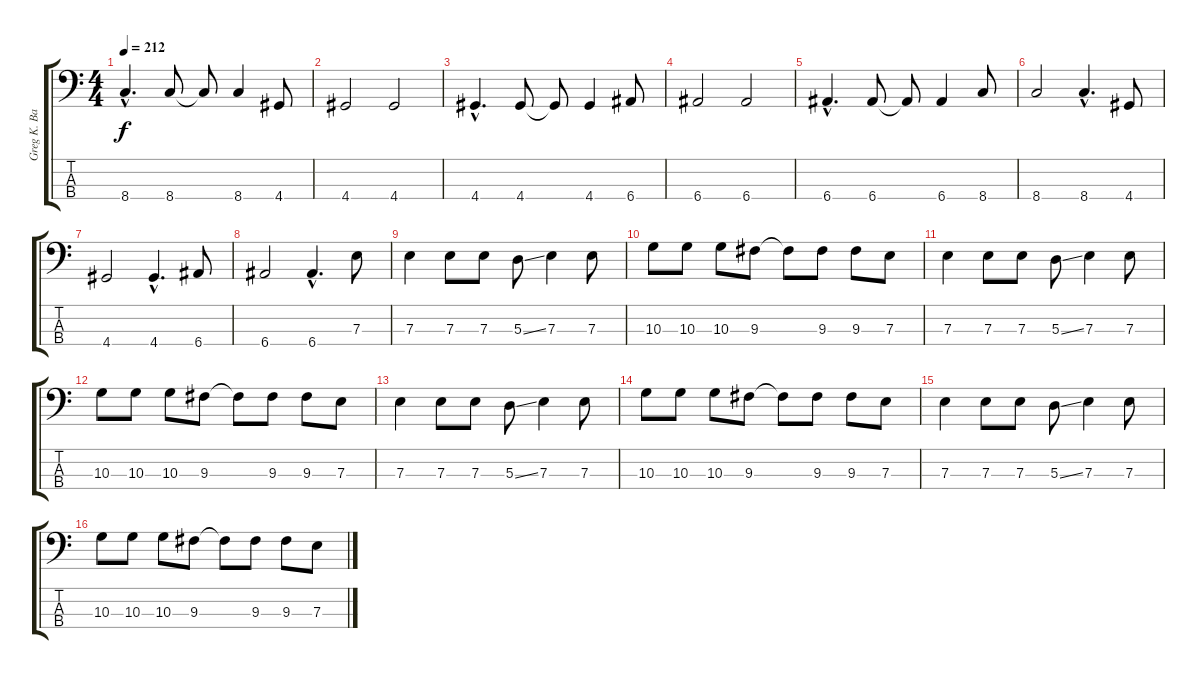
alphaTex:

\track ("Greg K. Bass" "Greg K. Ba") {instrument electricbasspick}
\staff {score tabs}
\tuning (G2 D2 A1 E1) {hide}
\ts (4 4)
\tempo 212
\clef f4
\ks c
8.4{hac}.4{d dy f} 8.4.8 8.4{t}.8 8.4.4 4.4.8 |
4.4.2 4.4.2 |
4.4{hac}.4{d} 4.4.8 4.4{t}.8 4.4.4 6.4.8 |
6.4.2 6.4.2 |
6.4{hac}.4{d} 6.4.8 6.4{t}.8 6.4.4 8.4.8 |
8.4.2 8.4{hac}.4{d} 4.4.8 |
4.4.2 4.4{hac}.4{d} 6.4.8 |
6.4.2 6.4{hac}.4{d} 7.3.8 |
7.3.4 7.3.8 7.3.8 5.3{ss}.8 7.3.4 7.3.8 |
10.3.8 10.3.8 10.3.8 9.3.8 9.3{t}.8 9.3.8 9.3.8 7.3.8 |
7.3.4 7.3.8 7.3.8 5.3{ss}.8 7.3.4 7.3.8 |
10.3.8 10.3.8 10.3.8 9.3.8 9.3{t}.8 9.3.8 9.3.8 7.3.8 |
7.3.4 7.3.8 7.3.8 5.3{ss}.8 7.3.4 7.3.8 |
10.3.8 10.3.8 10.3.8 9.3.8 9.3{t}.8 9.3.8 9.3.8 7.3.8 |
7.3.4 7.3.8 7.3.8 5.3{ss}.8 7.3.4 7.3.8 |
10.3.8 10.3.8 10.3.8 9.3.8 9.3{t}.8 9.3.8 9.3.8 7.3.8
